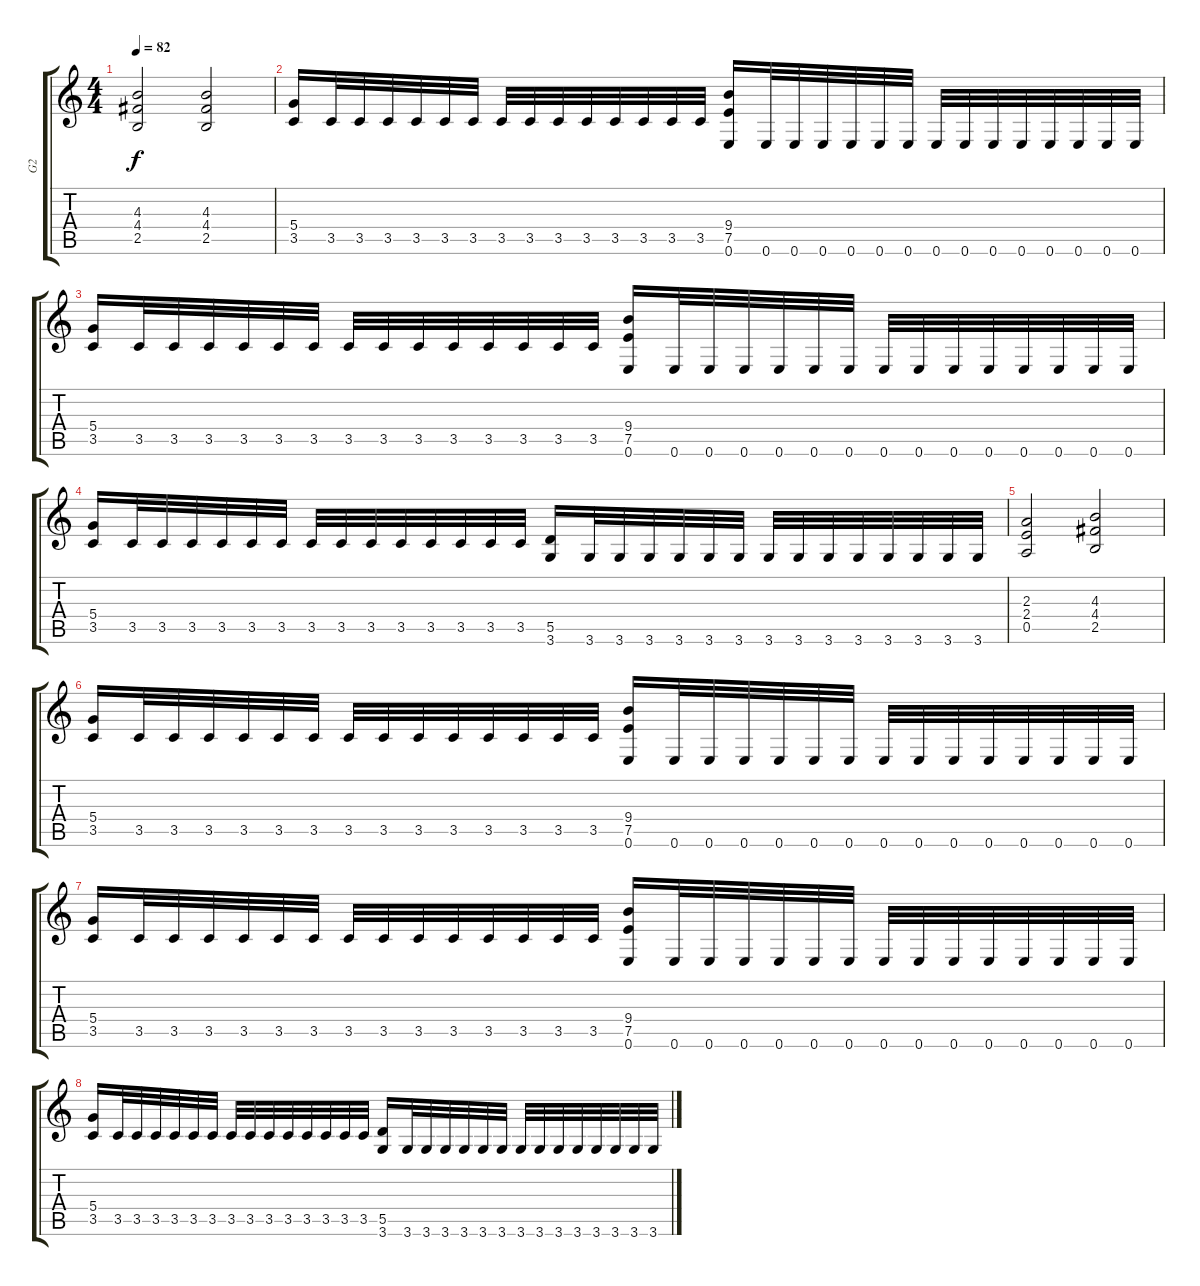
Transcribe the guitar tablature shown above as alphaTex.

\track ("G2" "G2") {instrument distortionguitar}
\staff {score tabs}
\tuning (E4 B3 G3 D3 A2 E2) {hide}
\ts (4 4)
\tempo 82
\clef g2
\ks c
(4.3 4.4 2.5).2{dy f} (4.3 4.4 2.5).2 |
\section ("" "")
(5.4 3.5).16 3.5.32 3.5.32 3.5.32 3.5.32 3.5.32 3.5.32 3.5.32 3.5.32 3.5.32 3.5.32 3.5.32 3.5.32 3.5.32 3.5.32 (9.4 7.5 0.6).16 0.6.32 0.6.32 0.6.32 0.6.32 0.6.32 0.6.32 0.6.32 0.6.32 0.6.32 0.6.32 0.6.32 0.6.32 0.6.32 0.6.32 |
(5.4 3.5).16 3.5.32 3.5.32 3.5.32 3.5.32 3.5.32 3.5.32 3.5.32 3.5.32 3.5.32 3.5.32 3.5.32 3.5.32 3.5.32 3.5.32 (9.4 7.5 0.6).16 0.6.32 0.6.32 0.6.32 0.6.32 0.6.32 0.6.32 0.6.32 0.6.32 0.6.32 0.6.32 0.6.32 0.6.32 0.6.32 0.6.32 |
(5.4 3.5).16 3.5.32 3.5.32 3.5.32 3.5.32 3.5.32 3.5.32 3.5.32 3.5.32 3.5.32 3.5.32 3.5.32 3.5.32 3.5.32 3.5.32 (5.5 3.6).16 3.6.32 3.6.32 3.6.32 3.6.32 3.6.32 3.6.32 3.6.32 3.6.32 3.6.32 3.6.32 3.6.32 3.6.32 3.6.32 3.6.32 |
(2.3 2.4 0.5).2 (4.3 4.4 2.5).2 |
\section ("" "")
(5.4 3.5).16 3.5.32 3.5.32 3.5.32 3.5.32 3.5.32 3.5.32 3.5.32 3.5.32 3.5.32 3.5.32 3.5.32 3.5.32 3.5.32 3.5.32 (9.4 7.5 0.6).16 0.6.32 0.6.32 0.6.32 0.6.32 0.6.32 0.6.32 0.6.32 0.6.32 0.6.32 0.6.32 0.6.32 0.6.32 0.6.32 0.6.32 |
(5.4 3.5).16 3.5.32 3.5.32 3.5.32 3.5.32 3.5.32 3.5.32 3.5.32 3.5.32 3.5.32 3.5.32 3.5.32 3.5.32 3.5.32 3.5.32 (9.4 7.5 0.6).16 0.6.32 0.6.32 0.6.32 0.6.32 0.6.32 0.6.32 0.6.32 0.6.32 0.6.32 0.6.32 0.6.32 0.6.32 0.6.32 0.6.32 |
(5.4 3.5).16 3.5.32 3.5.32 3.5.32 3.5.32 3.5.32 3.5.32 3.5.32 3.5.32 3.5.32 3.5.32 3.5.32 3.5.32 3.5.32 3.5.32 (5.5 3.6).16 3.6.32 3.6.32 3.6.32 3.6.32 3.6.32 3.6.32 3.6.32 3.6.32 3.6.32 3.6.32 3.6.32 3.6.32 3.6.32 3.6.32
